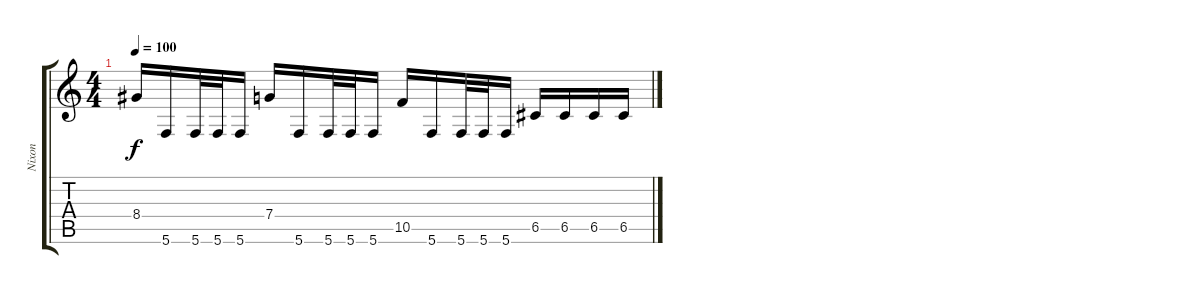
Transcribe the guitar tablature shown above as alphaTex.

\track ("Nixon" "Nixon") {instrument distortionguitar}
\staff {score tabs}
\tuning (D4 A3 F3 C3 G2 C2) {hide}
\ts (4 4)
\tempo 100
\clef g2
\ks c
8.4.16{dy f} 5.6.16 5.6.32 5.6.32 5.6.16 7.4.16 5.6.16 5.6.32 5.6.32 5.6.16 10.5.16 5.6.16 5.6.32 5.6.32 5.6.16 6.5.16 6.5.16 6.5.16 6.5.16
